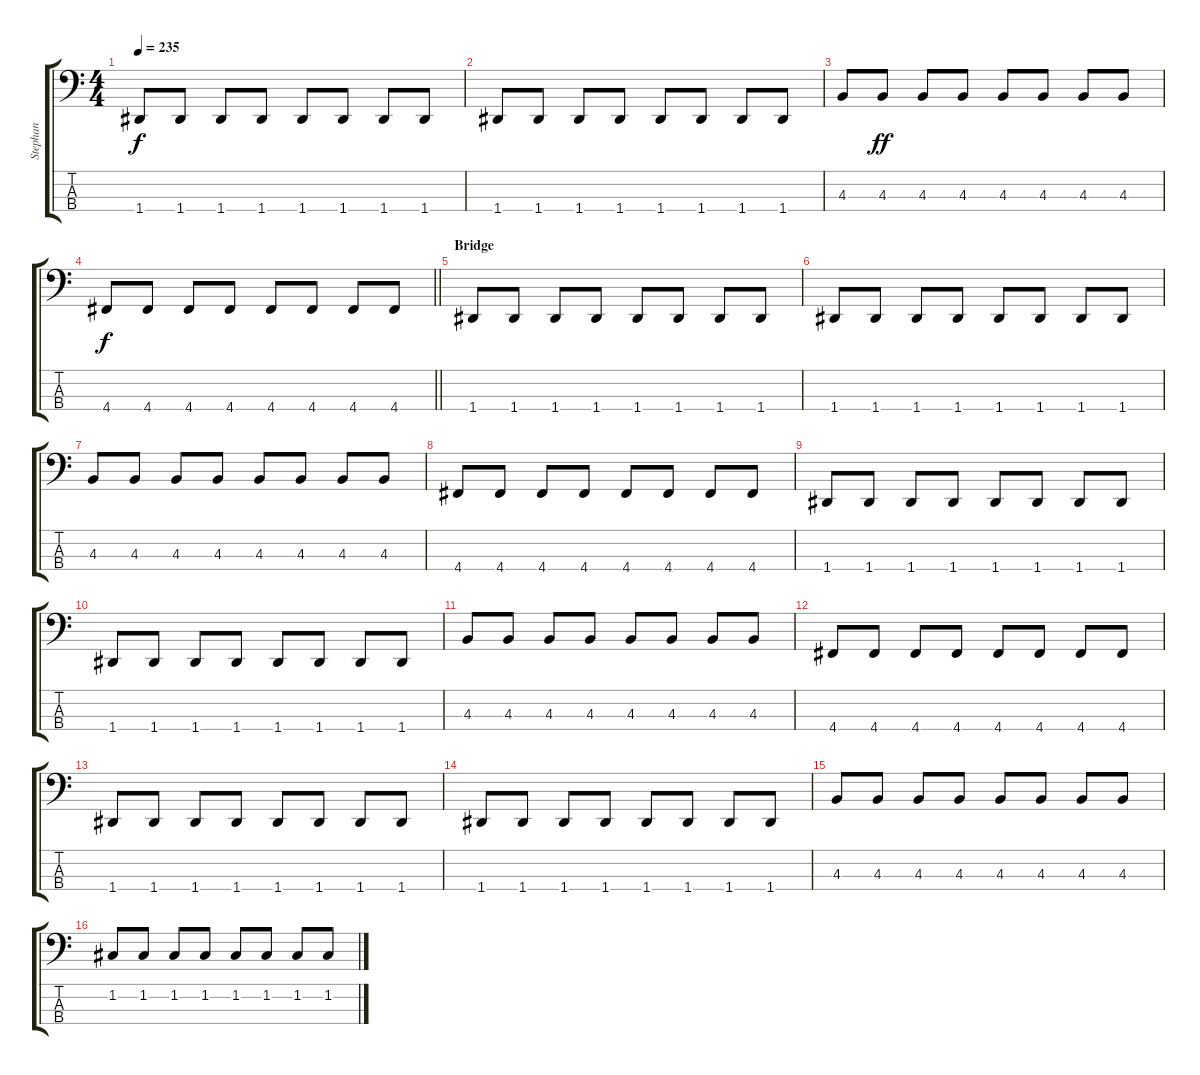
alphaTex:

\track ("Stephan" "Stephan") {instrument fretlessbass}
\staff {score tabs}
\tuning (F2 C2 G1 D1) {hide}
\ts (4 4)
\tempo 235
\clef f4
\ks c
1.4.8{dy f} 1.4.8 1.4.8 1.4.8 1.4.8 1.4.8 1.4.8 1.4.8 |
1.4.8 1.4.8 1.4.8 1.4.8 1.4.8 1.4.8 1.4.8 1.4.8 |
4.3.8 4.3.8{dy ff} 4.3.8 4.3.8 4.3.8 4.3.8 4.3.8 4.3.8 |
\barLineRight lightlight
4.4.8{dy f} 4.4.8 4.4.8 4.4.8 4.4.8 4.4.8 4.4.8 4.4.8 |
\section ("" "Bridge")
1.4.8 1.4.8 1.4.8 1.4.8 1.4.8 1.4.8 1.4.8 1.4.8 |
1.4.8 1.4.8 1.4.8 1.4.8 1.4.8 1.4.8 1.4.8 1.4.8 |
4.3.8 4.3.8 4.3.8 4.3.8 4.3.8 4.3.8 4.3.8 4.3.8 |
4.4.8 4.4.8 4.4.8 4.4.8 4.4.8 4.4.8 4.4.8 4.4.8 |
1.4.8 1.4.8 1.4.8 1.4.8 1.4.8 1.4.8 1.4.8 1.4.8 |
1.4.8 1.4.8 1.4.8 1.4.8 1.4.8 1.4.8 1.4.8 1.4.8 |
4.3.8 4.3.8 4.3.8 4.3.8 4.3.8 4.3.8 4.3.8 4.3.8 |
4.4.8 4.4.8 4.4.8 4.4.8 4.4.8 4.4.8 4.4.8 4.4.8 |
1.4.8 1.4.8 1.4.8 1.4.8 1.4.8 1.4.8 1.4.8 1.4.8 |
1.4.8 1.4.8 1.4.8 1.4.8 1.4.8 1.4.8 1.4.8 1.4.8 |
4.3.8 4.3.8 4.3.8 4.3.8 4.3.8 4.3.8 4.3.8 4.3.8 |
1.2.8 1.2.8 1.2.8 1.2.8 1.2.8 1.2.8 1.2.8 1.2.8
